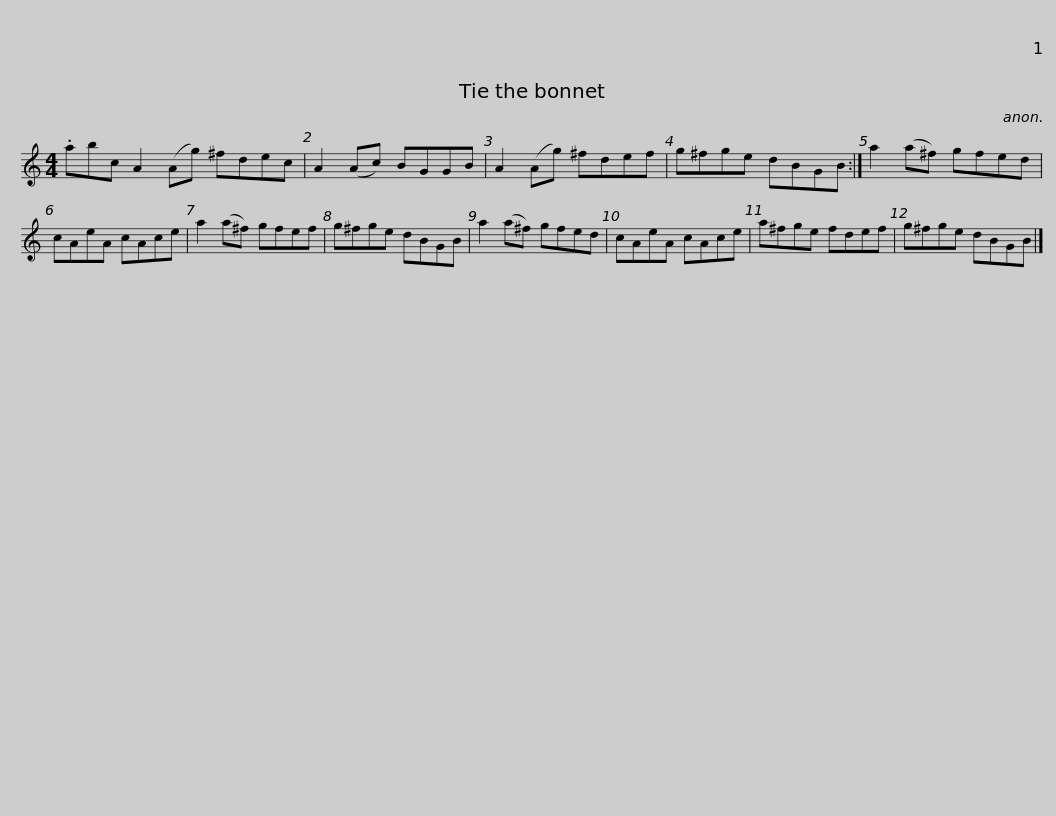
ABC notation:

X:1
L:1/8
M:4/4
I:linebreak $
K:C
V:1 treble
V:1
 .abc A2 (Ag) ^fdec | A2 (Ac) BGGB | A2 (Ag) ^fdef | g^fge dBGB :| a2 (a^f) gfed |$ %5
 cAeA cAce | a2 (a^f) gfef | g^fge dBGB | a2 (a^f) gfed | cAeA cAce |$ %10
 a^fge fdef | g^fge dBGB |] %12
